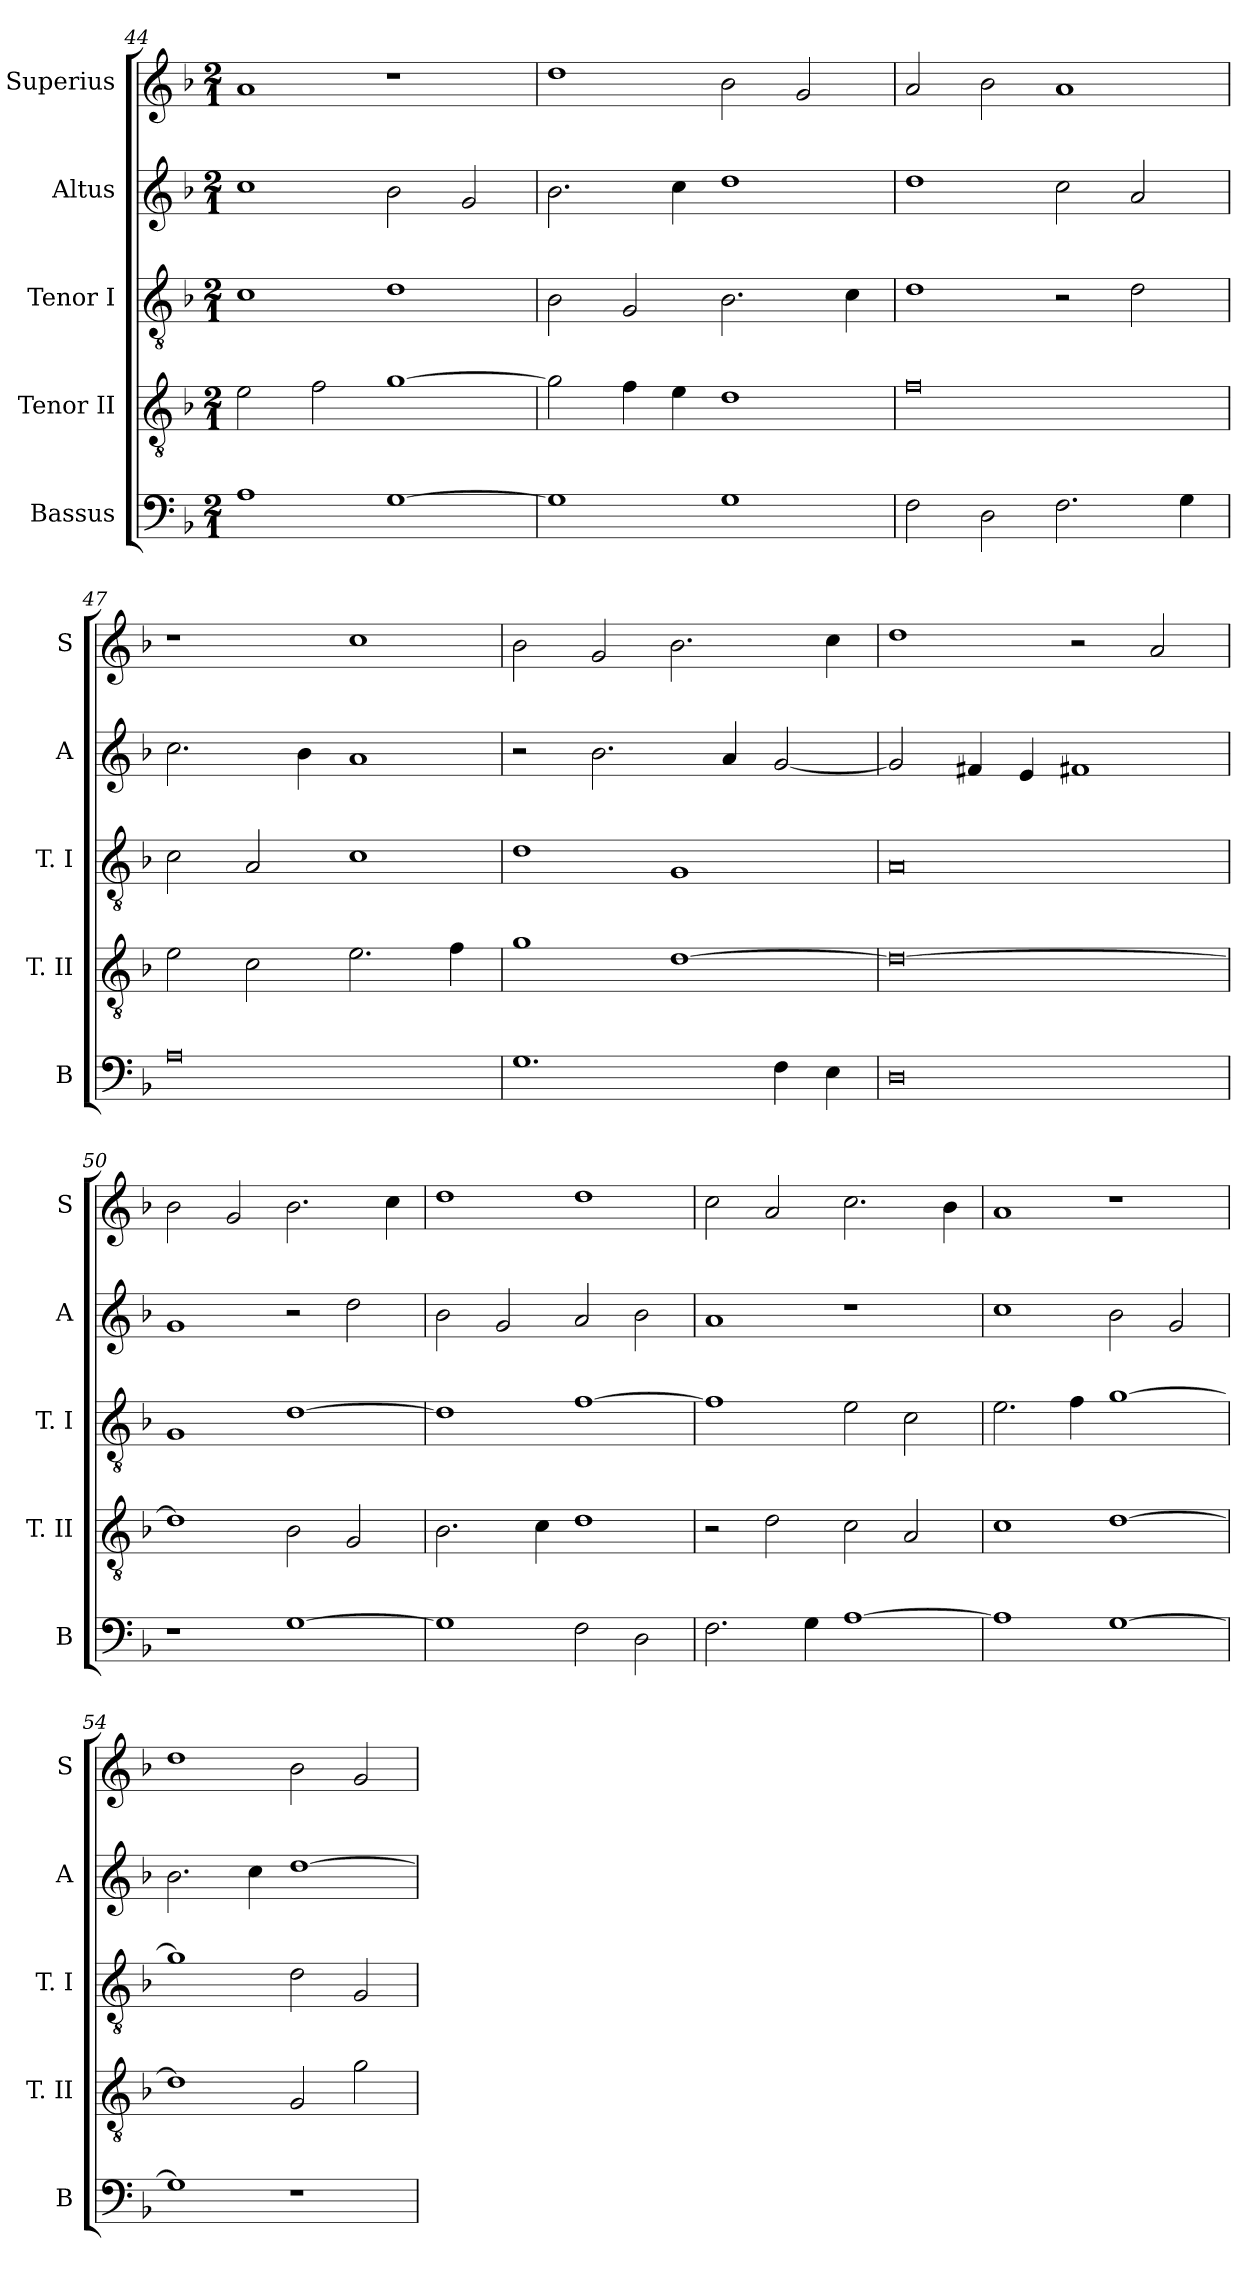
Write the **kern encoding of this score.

**kern	**kern	**kern	**kern	**kern
*part5	*part4	*part3	*part2	*part1
*staff5	*staff4	*staff3	*staff2	*staff1
*I"Bassus	*I"Tenor II	*I"Tenor I	*I"Altus	*I"Superius
*I'B	*I'T. II	*I'T. I	*I'A	*I'S
*clefF4	*clefGv2	*clefGv2	*clefG2	*clefG2
*k[b-]	*k[b-]	*k[b-]	*k[b-]	*k[b-]
*F:	*F:	*F:	*F:	*F:
*M2/1	*M2/1	*M2/1	*M2/1	*M2/1
=44	=44	=44	=44	=44
1A	2e	1c	1cc	1a
.	2f	.	.	.
[1G	[1g	1d	2b-	1r
.	.	.	2g	.
=45	=45	=45	=45	=45
1G]	2g]	2B-	2.b-	1dd
.	4f	2G	.	.
.	4e	.	4cc	.
1G	1d	2.B-	1dd	2b-
.	.	.	.	2g
.	.	4c	.	.
=46	=46	=46	=46	=46
2F	0f	1d	1dd	2a
2D	.	.	.	2b-
2.F	.	2r	2cc	1a
.	.	2d	2a	.
4G	.	.	.	.
=47	=47	=47	=47	=47
0A	2e	2c	2.cc	1r
.	2c	2A	.	.
.	.	.	4b-	.
.	2.e	1c	1a	1cc
.	4f	.	.	.
=48	=48	=48	=48	=48
1.G	1g	1d	2r	2b-
.	.	.	2.b-	2g
.	[1d	1G	.	2.b-
.	.	.	4a	.
4F	.	.	[2g	.
4E	.	.	.	4cc
=49	=49	=49	=49	=49
0D	0d_	0A	2g]	1dd
.	.	.	4f#X	.
.	.	.	4e	.
.	.	.	1f#X	2r
.	.	.	.	2a
=50	=50	=50	=50	=50
1r	1d]	1G	1g	2b-
.	.	.	.	2g
[1G	2B-	[1d	2r	2.b-
.	2G	.	2dd	.
.	.	.	.	4cc
=51	=51	=51	=51	=51
1G]	2.B-	1d]	2b-	1dd
.	.	.	2g	.
.	4c	.	.	.
2F	1d	[1f	2a	1dd
2D	.	.	2b-	.
=52	=52	=52	=52	=52
2.F	2r	1f]	1a	2cc
.	2d	.	.	2a
4G	.	.	.	.
[1A	2c	2e	1r	2.cc
.	2A	2c	.	.
.	.	.	.	4b-
=53	=53	=53	=53	=53
1A]	1c	2.e	1cc	1a
.	.	4f	.	.
[1G	[1d	[1g	2b-	1r
.	.	.	2g	.
=54	=54	=54	=54	=54
1G]	1d]	1g]	2.b-	1dd
.	.	.	4cc	.
1r	2G	2d	[1dd	2b-
.	2g	2G	.	2g
=	=	=	=	=
*-	*-	*-	*-	*-
